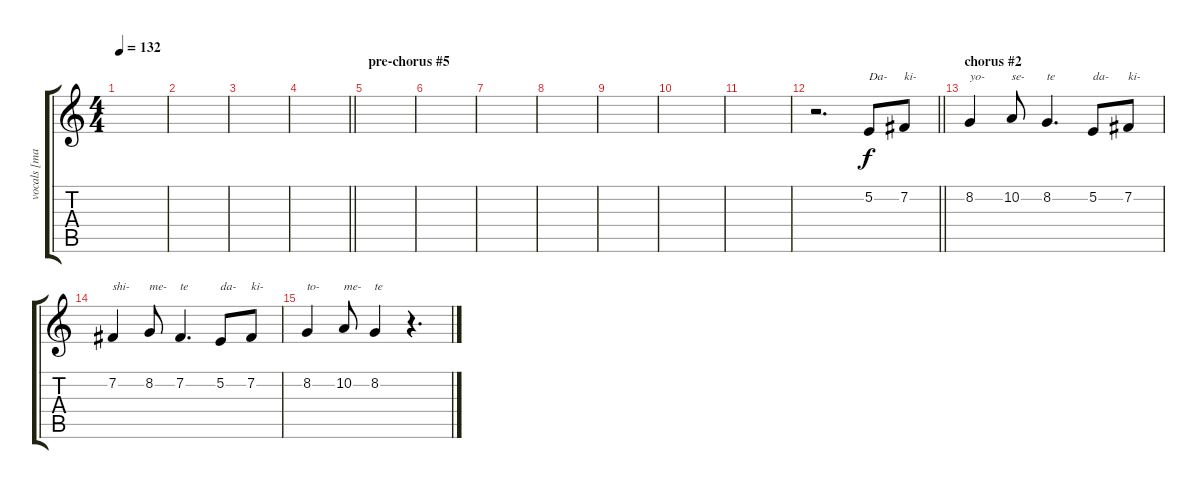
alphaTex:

\track ("vocals [matatabi]" "vocals [ma") {instrument englishhorn}
\staff {score tabs}
\tuning (E4 B3 G3 D3 A2 E2) {hide}
\ts (4 4)
\tempo 132
\clef g2
\ks c
|
|
|
\barLineRight lightlight
|
\section ("" "pre-chorus #5")
|
|
|
|
|
|
|
\barLineRight lightlight
r.2{d} 5.2.8{txt "Da-"} 7.2.8{txt "ki-"} |
\section ("" "chorus #2")
8.2.4{txt "yo-"} 10.2.8{txt "se-"} 8.2.4{d txt "te"} 5.2.8{txt "da-"} 7.2.8{txt "ki-"} |
7.2.4{txt "shi-"} 8.2.8{txt "me-"} 7.2.4{d txt "te"} 5.2.8{txt "da-"} 7.2.8{txt "ki-"} |
8.2.4{txt "to-"} 10.2.8{txt "me-"} 8.2.4{txt "te"} r.4{d}
